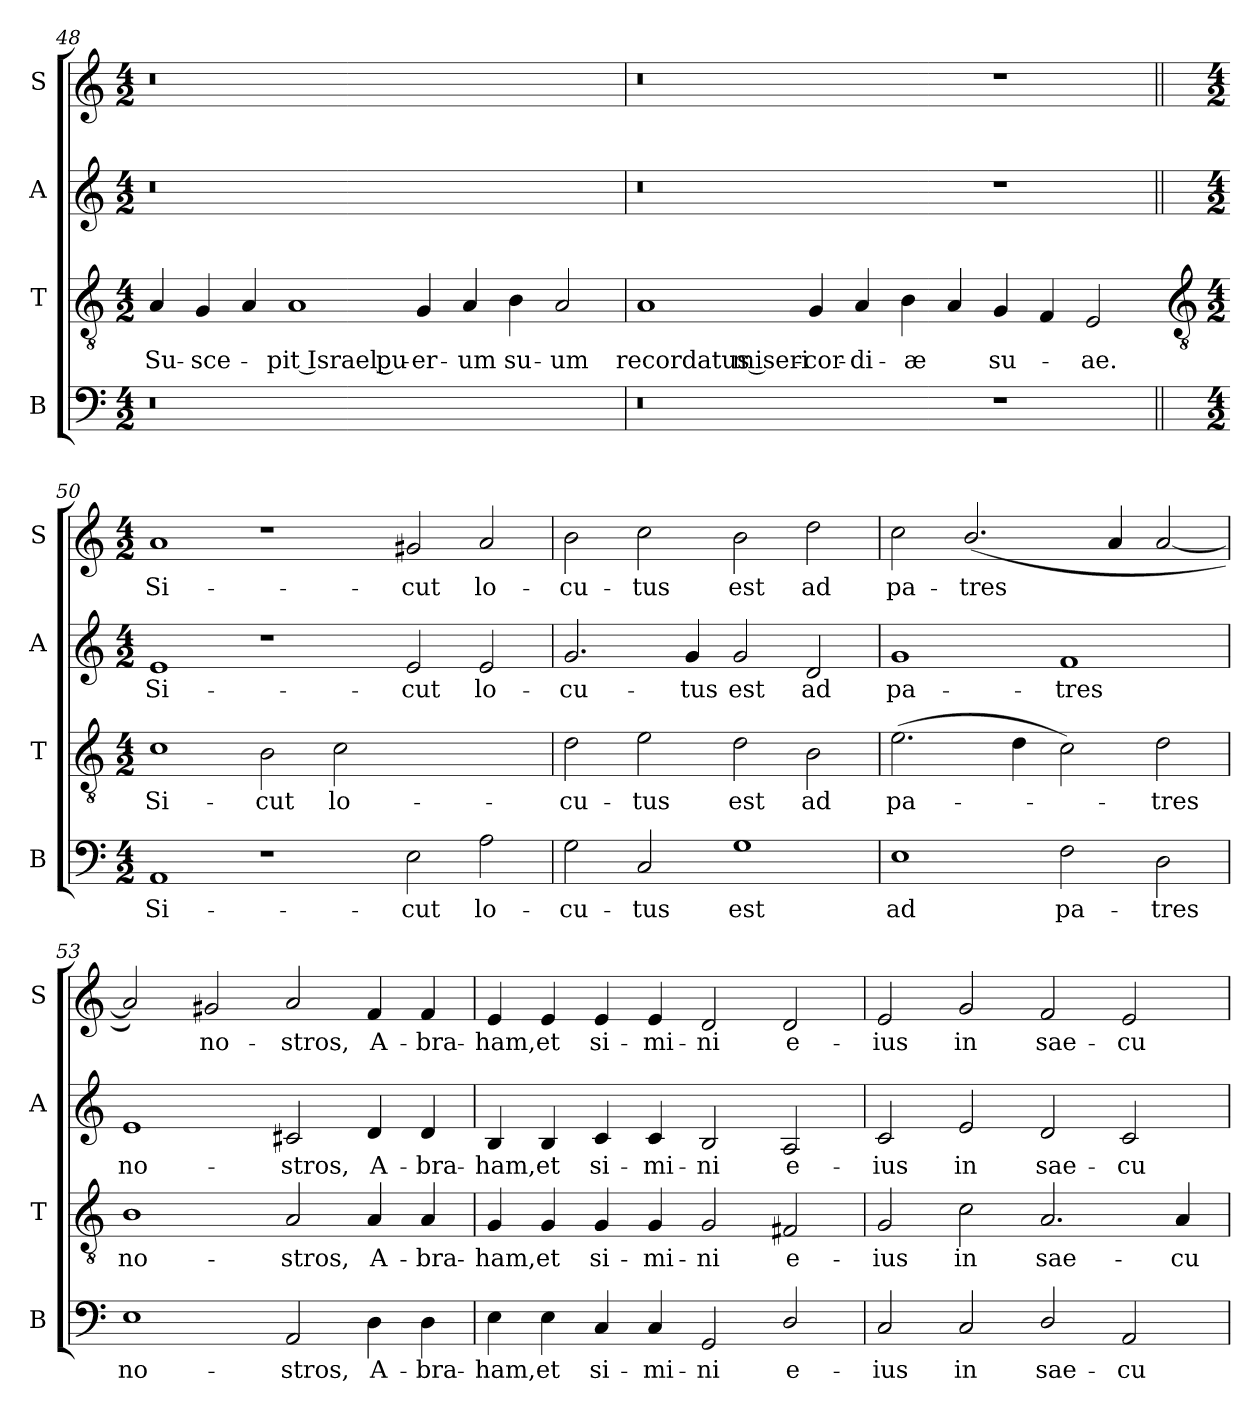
**kern	**text	**kern	**text	**kern	**text	**kern	**text
*part4	*part4	*part3	*part3	*part2	*part2	*part1	*part1
*staff4	*staff4	*staff3	*staff3	*staff2	*staff2	*staff1	*staff1
*I"B	*	*I"T	*	*I"A	*	*I"S	*
*I'B	*	*I'T	*	*I'A	*	*I'S	*
!!LO:LB:g=z
*clefF4	*	*clefGv2	*	*clefG2	*	*clefG2	*
*k[]	*	*k[]	*	*k[]	*	*k[]	*
*C:	*	*C:	*	*C:	*	*C:	*
*M4/2	*	*M4/2	*	*M4/2	*	*M4/2	*
=48	=48	=48	=48	=48	=48	=48	=48
!	!	!	!LO:LY:b	!	!	!	!
0r	.	4A	Su-	0r	.	0r	.
!	!	!	!LO:LY:b	!	!	!	!
.	.	4G	-sce-	.	.	.	.
.	.	4A	.	.	.	.	.
!	!	!	!LO:LY:b	!	!	!	!
.	.	1A	pit Israel pu-	.	.	.	.
!	!	!	!LO:LY:b	!	!	!	!
.	.	4G	-er-	.	.	.	.
!	!	!	!LO:LY:b	!	!	!	!
1ryy	.	4A	-um	1ryy	.	1ryy	.
!	!	!	!LO:LY:b	!	!	!	!
.	.	4B	su-	.	.	.	.
!	!	!	!LO:LY:b	!	!	!	!
.	.	2A	-um	.	.	.	.
=49	=49	=49	=49	=49	=49	=49	=49
!	!	!	!LO:LY:b	!	!	!	!
0r	.	1A	recordatus miseri-	0r	.	0r	.
!	!	!	!LO:LY:b	!	!	!	!
.	.	4G	-cor-	.	.	.	.
!	!	!	!LO:LY:b	!	!	!	!
.	.	4A	-di-	.	.	.	.
!	!	!	!LO:LY:b	!	!	!	!
.	.	4B	-æ	.	.	.	.
.	.	4A	.	.	.	.	.
!	!	!	!LO:LY:b	!	!	!	!
1r	.	4G	su-	1r	.	1r	.
.	.	4F	.	.	.	.	.
!	!	!	!LO:LY:b	!	!	!	!
.	.	2E	ae.	.	.	.	.
!!LO:LB:g=z
=50||	=50||	=50-	=50||	=50||	=50||	=50||	=50||
*	*	*clefGv2	*	*	*	*	*
*k[]	*	*	*	*k[]	*	*k[]	*
*C:	*	*	*	*C:	*	*C:	*
*M4/2	*	*M4/2	*	*M4/2	*	*M4/2	*
!	!LO:LY:b	!	!LO:LY:b	!	!LO:LY:b	!	!LO:LY:b
1AA	Si-	1c	Si-	1e	Si-	1a	Si-
!	!	!	!LO:LY:b	!	!	!	!
1r	.	2B	-cut	1r	.	1r	.
!	!	!	!LO:LY:b	!	!	!	!
.	.	2c	lo-	.	.	.	.
!	!LO:LY:b	!	!	!	!LO:LY:b	!	!LO:LY:b
2E	-cut	1ryy	.	2e	-cut	2g#X	-cut
!	!LO:LY:b	!	!	!	!LO:LY:b	!	!LO:LY:b
2A	lo-	.	.	2e	lo-	2a	lo-
=51	=51	=51	=51	=51	=51	=51	=51
!	!LO:LY:b	!	!LO:LY:b	!	!LO:LY:b	!	!LO:LY:b
2G	-cu-	2d	-cu-	2.g	-cu-	2b	-cu-
!	!LO:LY:b	!	!LO:LY:b	!	!	!	!LO:LY:b
2C	-tus	2e	-tus	.	.	2cc	-tus
!	!	!	!	!	!LO:LY:b	!	!
.	.	.	.	4g	-tus	.	.
!	!LO:LY:b	!	!LO:LY:b	!	!LO:LY:b	!	!LO:LY:b
1G	est	2d	est	2g	est	2b	est
!	!	!	!LO:LY:b	!	!LO:LY:b	!	!LO:LY:b
.	.	2B	ad	2d	ad	2dd	ad
=52	=52	=52	=52	=52	=52	=52	=52
!	!LO:LY:b	!	!LO:LY:b	!	!LO:LY:b	!	!LO:LY:b
1E	ad	(>2.e	pa-	1g	pa-	2cc	pa-
!	!	!	!	!	!	!	!LO:LY:b
.	.	.	.	.	.	(<2.b/	-tres
.	.	4d	.	.	.	.	.
!	!LO:LY:b	!	!	!	!LO:LY:b	!	!
2F	pa-	2c)	.	1f	-tres	.	.
.	.	.	.	.	.	4a	.
!	!LO:LY:b	!	!LO:LY:b	!	!	!	!
2D	-tres	2d	tres	.	.	[2a	.
=53	=53	=53	=53	=53	=53	=53	=53
!	!LO:LY:b	!	!LO:LY:b	!	!LO:LY:b	!	!
1E	no-	1B	no-	1e	no-	2a])	.
!	!	!	!	!	!	!	!LO:LY:b
.	.	.	.	.	.	2g#	no-
!	!LO:LY:b	!	!LO:LY:b	!	!LO:LY:b	!	!LO:LY:b
2AA	-stros,	2A	-stros,	2c#X	-stros,	2a	-stros,
!	!LO:LY:b	!	!LO:LY:b	!	!LO:LY:b	!	!LO:LY:b
4D	A-	4A	A-	4d	A-	4f	A-
!	!LO:LY:b	!	!LO:LY:b	!	!LO:LY:b	!	!LO:LY:b
4D	-bra-	4A	-bra-	4d	-bra-	4f	-bra-
=54	=54	=54	=54	=54	=54	=54	=54
!	!LO:LY:b	!	!LO:LY:b	!	!LO:LY:b	!	!LO:LY:b
4E	-ham,	4G	-ham,	4B	-ham,	4e	-ham,
!	!LO:LY:b	!	!LO:LY:b	!	!LO:LY:b	!	!LO:LY:b
4E	et	4G	et	4B	et	4e	et
!	!LO:LY:b	!	!LO:LY:b	!	!LO:LY:b	!	!LO:LY:b
4C	si-	4G	si-	4c	si-	4e	si-
!	!LO:LY:b	!	!LO:LY:b	!	!LO:LY:b	!	!LO:LY:b
4C	-mi-	4G	-mi-	4c	-mi-	4e	-mi-
!	!LO:LY:b	!	!LO:LY:b	!	!LO:LY:b	!	!LO:LY:b
2GG	-ni	2G	-ni	2B	-ni	2d	-ni
!	!LO:LY:b	!	!LO:LY:b	!	!LO:LY:b	!	!LO:LY:b
2D/	e-	2F#X	e-	2A	e-	2d	e-
=55	=55	=55	=55	=55	=55	=55	=55
!	!LO:LY:b	!	!LO:LY:b	!	!LO:LY:b	!	!LO:LY:b
2C	-ius	2G	-ius	2c	-ius	2e	-ius
!	!LO:LY:b	!	!LO:LY:b	!	!LO:LY:b	!	!LO:LY:b
2C	in	2c	in	2e	in	2g	in
!	!LO:LY:b	!	!LO:LY:b	!	!LO:LY:b	!	!LO:LY:b
2D/	sae-	2.A	sae-	2d	sae-	2f	sae-
!	!LO:LY:b	!	!	!	!LO:LY:b	!	!LO:LY:b
2AA	-cu-	.	.	2c	-cu-	2e	-cu-
!	!	!	!LO:LY:b	!	!	!	!
.	.	4A	-cu-	.	.	.	.
=	=	=	=	=	=	=	=
*-	*-	*-	*-	*-	*-	*-	*-
